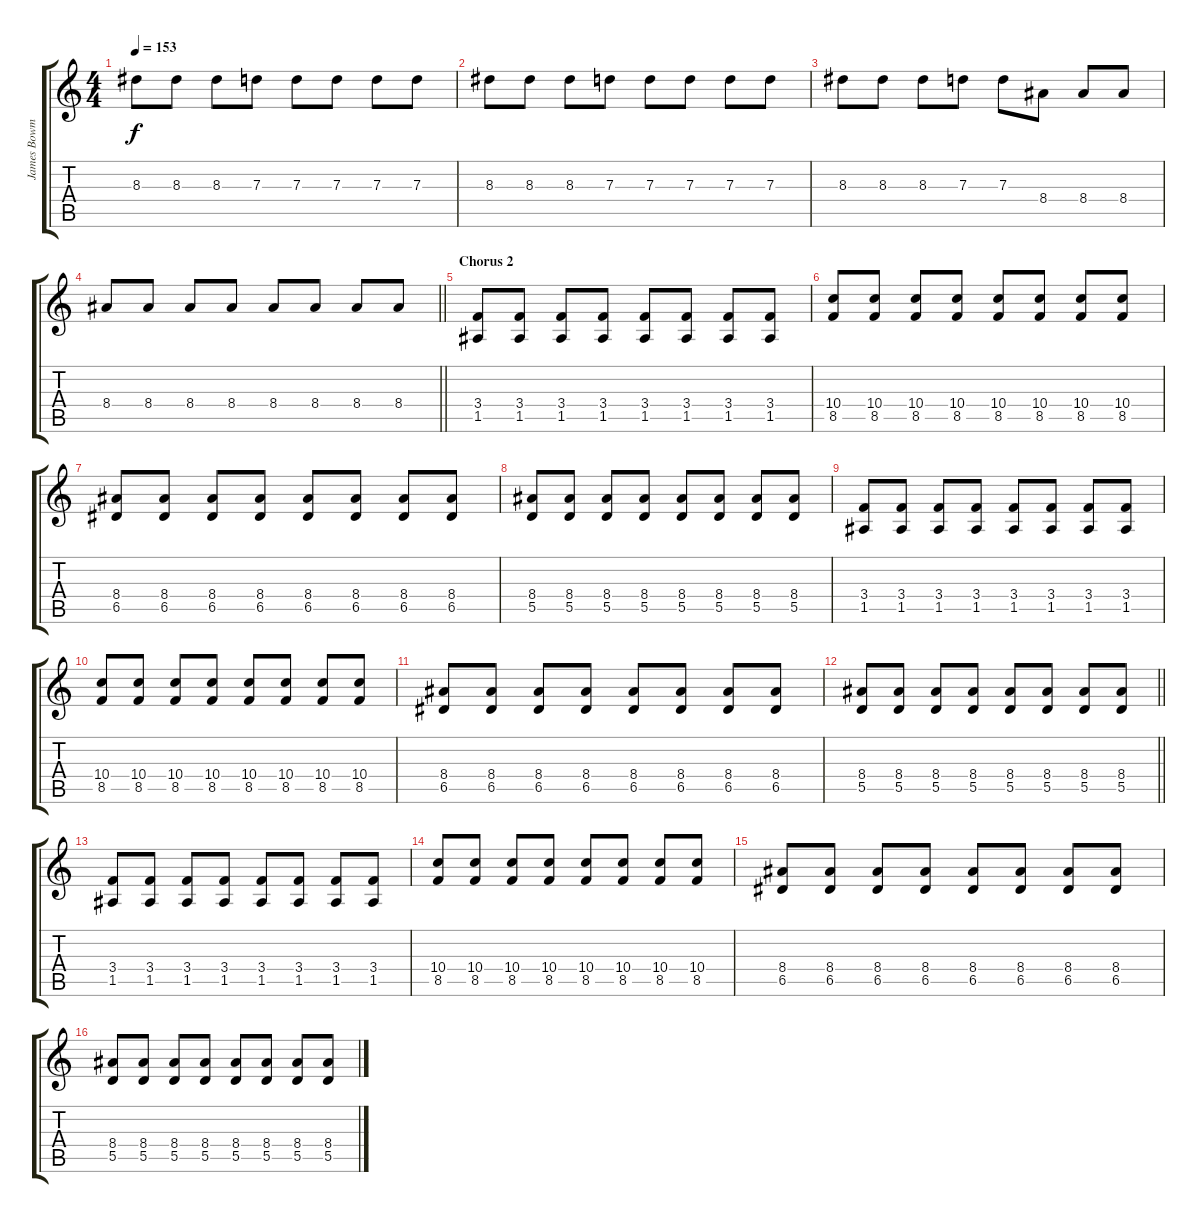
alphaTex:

\track ("James Bowman (Lead Guitar)" "James Bowm") {instrument overdrivenguitar}
\staff {score tabs}
\tuning (E4 B3 G3 D3 A2 E2) {hide}
\ts (4 4)
\tempo 153
\clef g2
\ks c
8.3.8{dy f} 8.3.8 8.3.8 7.3.8 7.3.8 7.3.8 7.3.8 7.3.8 |
8.3.8 8.3.8 8.3.8 7.3.8 7.3.8 7.3.8 7.3.8 7.3.8 |
8.3.8 8.3.8 8.3.8 7.3.8 7.3.8 8.4.8 8.4.8 8.4.8 |
\barLineRight lightlight
8.4.8 8.4.8 8.4.8 8.4.8 8.4.8 8.4.8 8.4.8 8.4.8 |
\section ("" "Chorus 2")
(3.4 1.5).8 (3.4 1.5).8 (3.4 1.5).8 (3.4 1.5).8 (3.4 1.5).8 (3.4 1.5).8 (3.4 1.5).8 (3.4 1.5).8 |
(10.4 8.5).8 (10.4 8.5).8 (10.4 8.5).8 (10.4 8.5).8 (10.4 8.5).8 (10.4 8.5).8 (10.4 8.5).8 (10.4 8.5).8 |
(8.4 6.5).8 (8.4 6.5).8 (8.4 6.5).8 (8.4 6.5).8 (8.4 6.5).8 (8.4 6.5).8 (8.4 6.5).8 (8.4 6.5).8 |
(8.4 5.5).8 (8.4 5.5).8 (8.4 5.5).8 (8.4 5.5).8 (8.4 5.5).8 (8.4 5.5).8 (8.4 5.5).8 (8.4 5.5).8 |
(3.4 1.5).8 (3.4 1.5).8 (3.4 1.5).8 (3.4 1.5).8 (3.4 1.5).8 (3.4 1.5).8 (3.4 1.5).8 (3.4 1.5).8 |
(10.4 8.5).8 (10.4 8.5).8 (10.4 8.5).8 (10.4 8.5).8 (10.4 8.5).8 (10.4 8.5).8 (10.4 8.5).8 (10.4 8.5).8 |
(8.4 6.5).8 (8.4 6.5).8 (8.4 6.5).8 (8.4 6.5).8 (8.4 6.5).8 (8.4 6.5).8 (8.4 6.5).8 (8.4 6.5).8 |
\barLineRight lightlight
(8.4 5.5).8 (8.4 5.5).8 (8.4 5.5).8 (8.4 5.5).8 (8.4 5.5).8 (8.4 5.5).8 (8.4 5.5).8 (8.4 5.5).8 |
(3.4 1.5).8 (3.4 1.5).8 (3.4 1.5).8 (3.4 1.5).8 (3.4 1.5).8 (3.4 1.5).8 (3.4 1.5).8 (3.4 1.5).8 |
(10.4 8.5).8 (10.4 8.5).8 (10.4 8.5).8 (10.4 8.5).8 (10.4 8.5).8 (10.4 8.5).8 (10.4 8.5).8 (10.4 8.5).8 |
(8.4 6.5).8 (8.4 6.5).8 (8.4 6.5).8 (8.4 6.5).8 (8.4 6.5).8 (8.4 6.5).8 (8.4 6.5).8 (8.4 6.5).8 |
(8.4 5.5).8 (8.4 5.5).8 (8.4 5.5).8 (8.4 5.5).8 (8.4 5.5).8 (8.4 5.5).8 (8.4 5.5).8 (8.4 5.5).8
